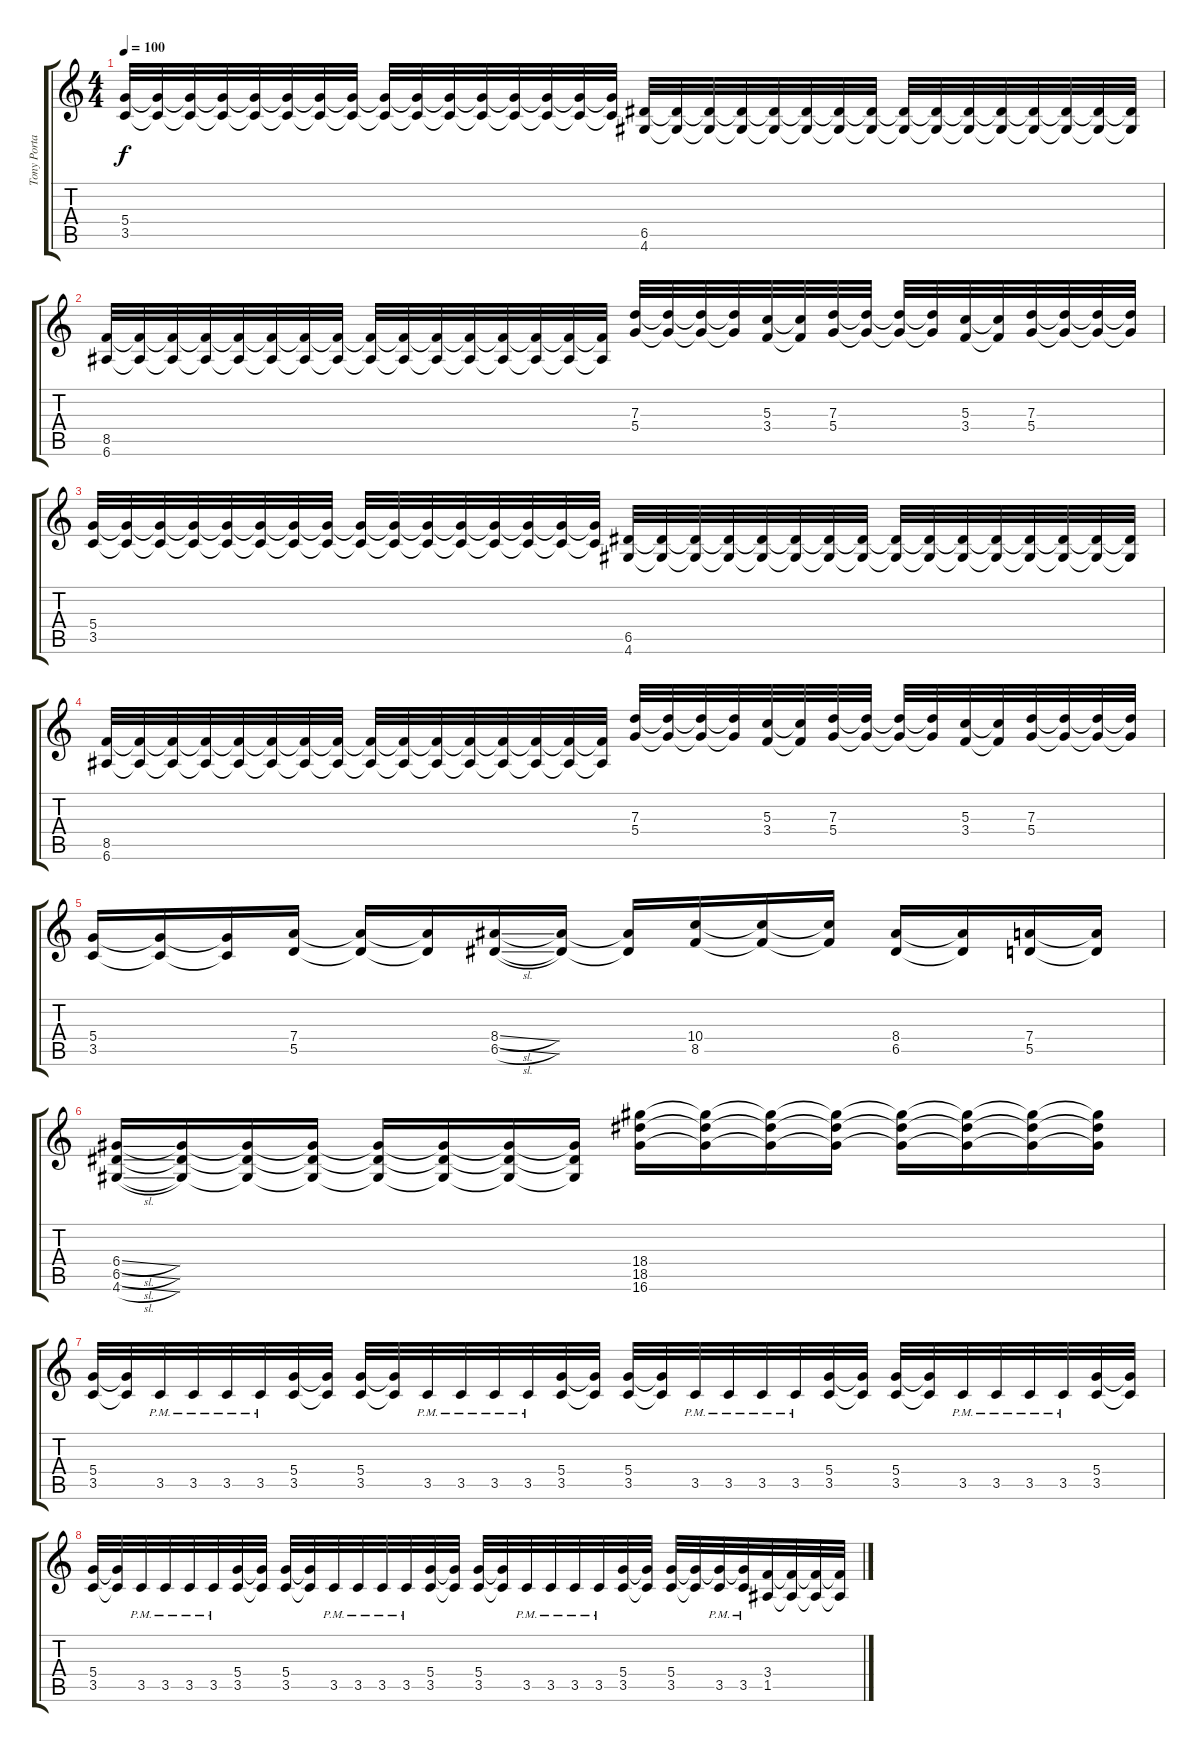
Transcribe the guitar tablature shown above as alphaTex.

\track ("Tony Portaro" "Tony Porta") {instrument overdrivenguitar}
\staff {score tabs}
\tuning (E4 B3 G3 D3 A2 E2) {hide}
\ts (4 4)
\tempo 100
\clef g2
\ks c
(5.4 3.5).32{dy f} (5.4{t} 3.5{t}).32 (5.4{t} 3.5{t}).32 (5.4{t} 3.5{t}).32 (5.4{t} 3.5{t}).32 (5.4{t} 3.5{t}).32 (5.4{t} 3.5{t}).32 (5.4{t} 3.5{t}).32 (5.4{t} 3.5{t}).32 (5.4{t} 3.5{t}).32 (5.4{t} 3.5{t}).32 (5.4{t} 3.5{t}).32 (5.4{t} 3.5{t}).32 (5.4{t} 3.5{t}).32 (5.4{t} 3.5{t}).32 (5.4{t} 3.5{t}).32 (6.5 4.6).32 (6.5{t} 4.6{t}).32 (6.5{t} 4.6{t}).32 (6.5{t} 4.6{t}).32 (6.5{t} 4.6{t}).32 (6.5{t} 4.6{t}).32 (6.5{t} 4.6{t}).32 (6.5{t} 4.6{t}).32 (6.5{t} 4.6{t}).32 (6.5{t} 4.6{t}).32 (6.5{t} 4.6{t}).32 (6.5{t} 4.6{t}).32 (6.5{t} 4.6{t}).32 (6.5{t} 4.6{t}).32 (6.5{t} 4.6{t}).32 (6.5{t} 4.6{t}).32 |
(8.5 6.6).32 (8.5{t} 6.6{t}).32 (8.5{t} 6.6{t}).32 (8.5{t} 6.6{t}).32 (8.5{t} 6.6{t}).32 (8.5{t} 6.6{t}).32 (8.5{t} 6.6{t}).32 (8.5{t} 6.6{t}).32 (8.5{t} 6.6{t}).32 (8.5{t} 6.6{t}).32 (8.5{t} 6.6{t}).32 (8.5{t} 6.6{t}).32 (8.5{t} 6.6{t}).32 (8.5{t} 6.6{t}).32 (8.5{t} 6.6{t}).32 (8.5{t} 6.6{t}).32 (7.3 5.4).32 (7.3{t} 5.4{t}).32 (7.3{t} 5.4{t}).32 (7.3{t} 5.4{t}).32 (5.3 3.4).32 (5.3{t} 3.4{t}).32 (7.3 5.4).32 (7.3{t} 5.4{t}).32 (7.3{t} 5.4{t}).32 (7.3{t} 5.4{t}).32 (5.3 3.4).32 (5.3{t} 3.4{t}).32 (7.3 5.4).32 (7.3{t} 5.4{t}).32 (7.3{t} 5.4{t}).32 (7.3{t} 5.4{t}).32 |
(5.4 3.5).32 (5.4{t} 3.5{t}).32 (5.4{t} 3.5{t}).32 (5.4{t} 3.5{t}).32 (5.4{t} 3.5{t}).32 (5.4{t} 3.5{t}).32 (5.4{t} 3.5{t}).32 (5.4{t} 3.5{t}).32 (5.4{t} 3.5{t}).32 (5.4{t} 3.5{t}).32 (5.4{t} 3.5{t}).32 (5.4{t} 3.5{t}).32 (5.4{t} 3.5{t}).32 (5.4{t} 3.5{t}).32 (5.4{t} 3.5{t}).32 (5.4{t} 3.5{t}).32 (6.5 4.6).32 (6.5{t} 4.6{t}).32 (6.5{t} 4.6{t}).32 (6.5{t} 4.6{t}).32 (6.5{t} 4.6{t}).32 (6.5{t} 4.6{t}).32 (6.5{t} 4.6{t}).32 (6.5{t} 4.6{t}).32 (6.5{t} 4.6{t}).32 (6.5{t} 4.6{t}).32 (6.5{t} 4.6{t}).32 (6.5{t} 4.6{t}).32 (6.5{t} 4.6{t}).32 (6.5{t} 4.6{t}).32 (6.5{t} 4.6{t}).32 (6.5{t} 4.6{t}).32 |
(8.5 6.6).32 (8.5{t} 6.6{t}).32 (8.5{t} 6.6{t}).32 (8.5{t} 6.6{t}).32 (8.5{t} 6.6{t}).32 (8.5{t} 6.6{t}).32 (8.5{t} 6.6{t}).32 (8.5{t} 6.6{t}).32 (8.5{t} 6.6{t}).32 (8.5{t} 6.6{t}).32 (8.5{t} 6.6{t}).32 (8.5{t} 6.6{t}).32 (8.5{t} 6.6{t}).32 (8.5{t} 6.6{t}).32 (8.5{t} 6.6{t}).32 (8.5{t} 6.6{t}).32 (7.3 5.4).32 (7.3{t} 5.4{t}).32 (7.3{t} 5.4{t}).32 (7.3{t} 5.4{t}).32 (5.3 3.4).32 (5.3{t} 3.4{t}).32 (7.3 5.4).32 (7.3{t} 5.4{t}).32 (7.3{t} 5.4{t}).32 (7.3{t} 5.4{t}).32 (5.3 3.4).32 (5.3{t} 3.4{t}).32 (7.3 5.4).32 (7.3{t} 5.4{t}).32 (7.3{t} 5.4{t}).32 (7.3{t} 5.4{t}).32 |
(5.4 3.5).16 (5.4{t} 3.5{t}).16 (5.4{t} 3.5{t}).16 (7.4 5.5).16 (7.4{t} 5.5{t}).16 (7.4{t} 5.5{t}).16 (8.4{sl} 6.5{sl}).16 (8.4{t} 6.5{t}).16 (8.4{t} 6.5{t}).16 (10.4 8.5).16 (10.4{t} 8.5{t}).16 (10.4{t} 8.5{t}).16 (8.4 6.5).16 (8.4{t} 6.5{t}).16 (7.4 5.5).16 (7.4{t} 5.5{t}).16 |
(6.4{sl} 6.5{sl} 4.6{sl}).16 (6.4{t} 6.5{t} 4.6{t}).16 (6.4{t} 6.5{t} 4.6{t}).16 (6.4{t} 6.5{t} 4.6{t}).16 (6.4{t} 6.5{t} 4.6{t}).16 (6.4{t} 6.5{t} 4.6{t}).16 (6.4{t} 6.5{t} 4.6{t}).16 (6.4{t} 6.5{t} 4.6{t}).16 (18.4 18.5 16.6).16 (18.4{t} 18.5{t} 16.6{t}).16 (18.4{t} 18.5{t} 16.6{t}).16 (18.4{t} 18.5{t} 16.6{t}).16 (18.4{t} 18.5{t} 16.6{t}).16 (18.4{t} 18.5{t} 16.6{t}).16 (18.4{t} 18.5{t} 16.6{t}).16 (18.4{t} 18.5{t} 16.6{t}).16 |
(5.4 3.5).32 (5.4{t} 3.5{t}).32 3.5{pm}.32 3.5{pm}.32 3.5{pm}.32 3.5{pm}.32 (5.4 3.5).32 (5.4{t} 3.5{t}).32 (5.4 3.5).32 (5.4{t} 3.5{t}).32 3.5{pm}.32 3.5{pm}.32 3.5{pm}.32 3.5{pm}.32 (5.4 3.5).32 (5.4{t} 3.5{t}).32 (5.4 3.5).32 (5.4{t} 3.5{t}).32 3.5{pm}.32 3.5{pm}.32 3.5{pm}.32 3.5{pm}.32 (5.4 3.5).32 (5.4{t} 3.5{t}).32 (5.4 3.5).32 (5.4{t} 3.5{t}).32 3.5{pm}.32 3.5{pm}.32 3.5{pm}.32 3.5{pm}.32 (5.4 3.5).32 (5.4{t} 3.5{t}).32 |
(5.4 3.5).32 (5.4{t} 3.5{t}).32 3.5{pm}.32 3.5{pm}.32 3.5{pm}.32 3.5{pm}.32 (5.4 3.5).32 (5.4{t} 3.5{t}).32 (5.4 3.5).32 (5.4{t} 3.5{t}).32 3.5{pm}.32 3.5{pm}.32 3.5{pm}.32 3.5{pm}.32 (5.4 3.5).32 (5.4{t} 3.5{t}).32 (5.4 3.5).32 (5.4{t} 3.5{t}).32 3.5{pm}.32 3.5{pm}.32 3.5{pm}.32 3.5{pm}.32 (5.4 3.5).32 (5.4{t} 3.5{t}).32 (5.4 3.5).32 (5.4{t} 3.5{t}).32 (5.4{t} 3.5{pm}).32 (5.4{t} 3.5{pm}).32 (3.4 1.5).32 (3.4{t} 1.5{t}).32 (3.4{t} 1.5{t}).32 (3.4{t} 1.5{t}).32
